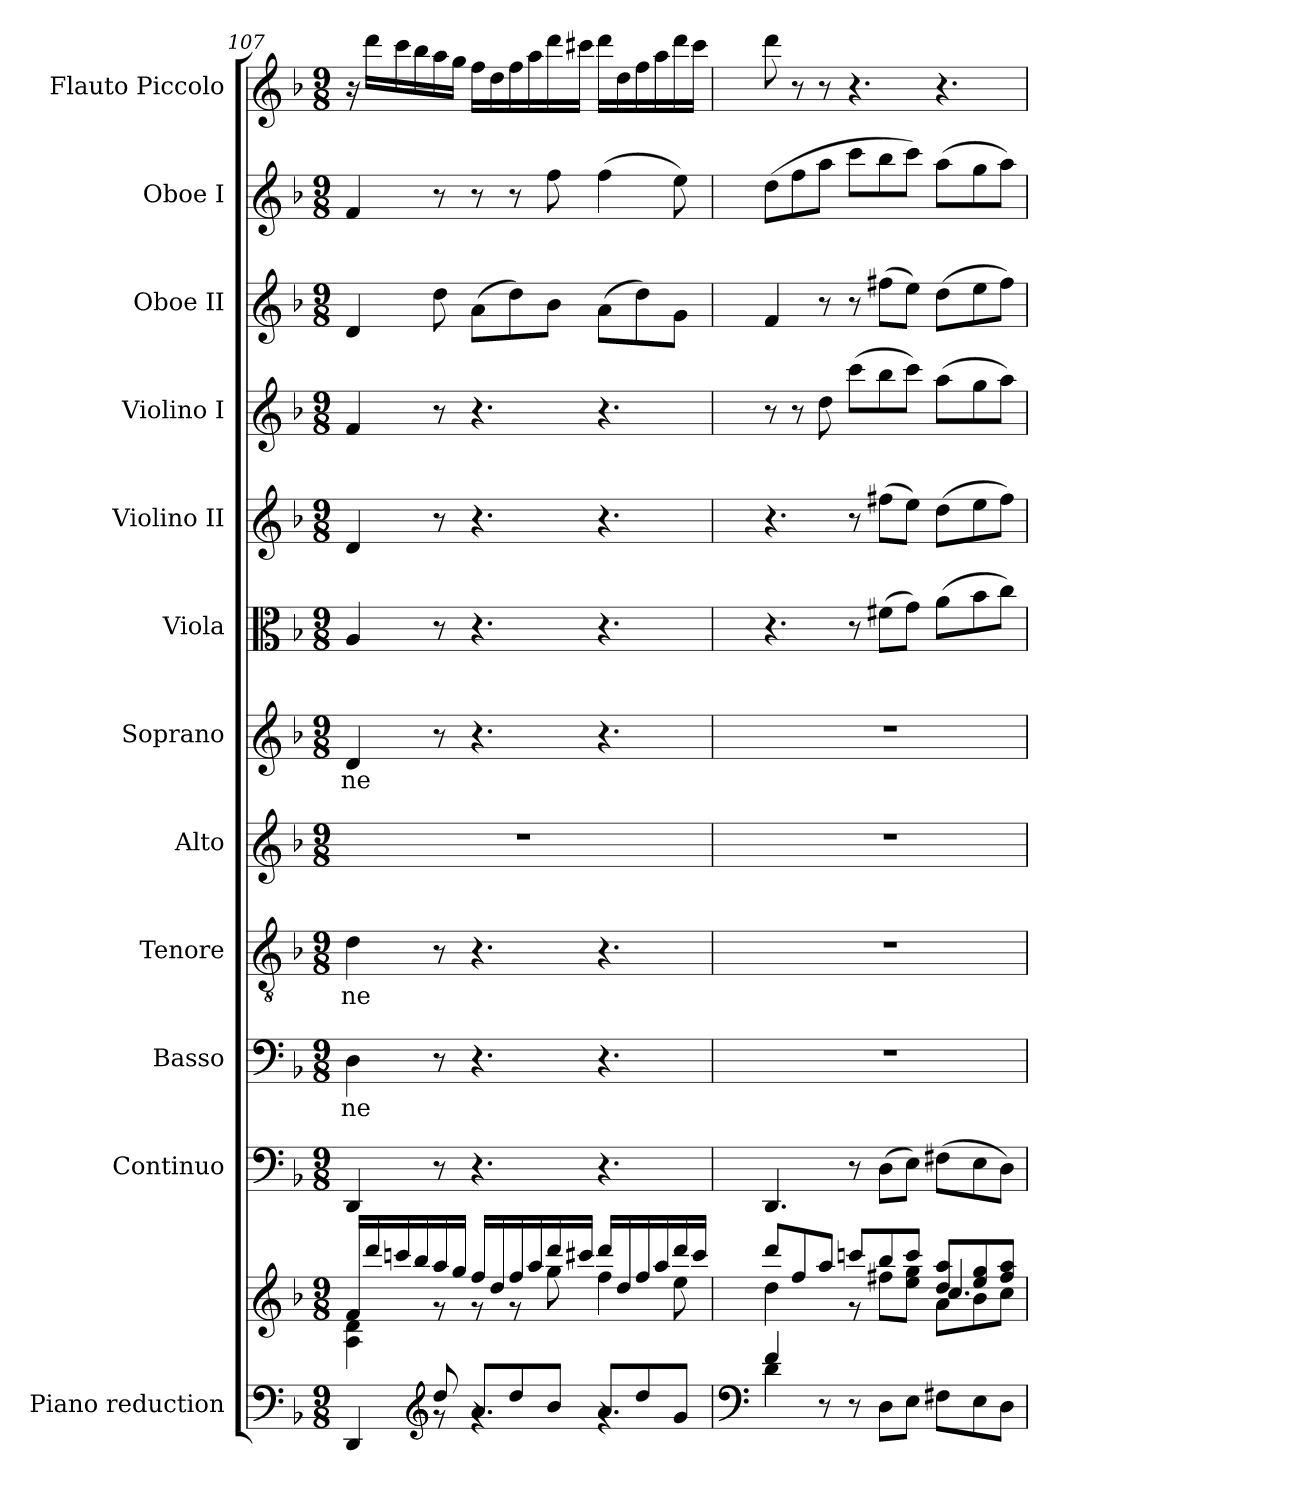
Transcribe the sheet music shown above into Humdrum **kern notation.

**kern	**kern	**kern	**kern	**text	**kern	**text	**kern	**kern	**text	**kern	**kern	**kern	**kern	**kern	**kern
*part12	*part12	*part11	*part10	*part10	*part9	*part9	*part8	*part7	*part7	*part6	*part5	*part4	*part3	*part2	*part1
*staff13	*staff12	*staff11	*staff10	*staff10	*staff9	*staff9	*staff8	*staff7	*staff7	*staff6	*staff5	*staff4	*staff3	*staff2	*staff1
*I"Piano reduction	*	*I"Continuo	*I"Basso	*	*I"Tenore	*	*I"Alto	*I"Soprano	*	*I"Viola	*I"Violino II	*I"Violino I	*I"Oboe II	*I"Oboe I	*I"Flauto Piccolo
*I'Pno	*	*	*	*	*	*	*	*	*	*	*	*	*I'Ob	*I'Ob	*I'Picc
!!LO:PB:g=z
*clefF4	*clefG2	*clefF4	*clefF4	*	*clefGv2	*	*clefG2	*clefG2	*	*clefC3	*clefG2	*clefG2	*clefG2	*clefG2	*clefG2
*	*	*	*	*	*	*	*	*	*	*	*	*	*	*	*ITrd-7c-12
*k[b-]	*k[b-]	*k[b-]	*k[b-]	*	*k[b-]	*	*k[b-]	*k[b-]	*	*k[b-]	*k[b-]	*k[b-]	*k[b-]	*k[b-]	*k[b-]
*M9/8	*M9/8	*M9/8	*M9/8	*	*M9/8	*	*M9/8	*M9/8	*	*M9/8	*M9/8	*M9/8	*M9/8	*M9/8	*M9/8
=107	=107	=107	=107	=107	=107	=107	=107	=107	=107	=107	=107	=107	=107	=107	=107
*^	*^	*	*	*	*	*	*	*	*	*	*	*	*	*	*
!	!	!	!	!	!	!LO:LY:b	!	!LO:LY:b	!	!	!LO:LY:b	!	!	!	!	!	!
4DD/	4ryy	16f/LL	4A\ 4d\	4DD/	4D\	-ne	4d\	-ne	8%9r	4d/	-ne	4A/	4d/	4f/	4d/	4f/	16r
.	.	16ddd/	.	.	.	.	.	.	.	.	.	.	.	.	.	.	16dddd\LL
.	.	16cccn/	.	.	.	.	.	.	.	.	.	.	.	.	.	.	16cccc\
.	.	16bb-/	.	.	.	.	.	.	.	.	.	.	.	.	.	.	16bbb-\
*clefG2	*	*	*	*	*	*	*	*	*	*	*	*	*	*	*	*	*
8dd/	8rg	16aa/	8r	8r	8r	.	8r	.	.	8r	.	8r	8r	8r	8dd\	8r	16aaa\
.	.	16gg/JJ	.	.	.	.	.	.	.	.	.	.	.	.	.	.	16ggg\JJ
8a/L	4.rg	16ff/LL	8r	4.r	4.r	.	4.r	.	.	4.r	.	4.r	4.r	4.r	(>8a\L	8r	16fff\LL
.	.	16dd/	.	.	.	.	.	.	.	.	.	.	.	.	.	.	16ddd\
8dd/	.	16ff/	8r	.	.	.	.	.	.	.	.	.	.	.	8dd\)	8r	16fff\
.	.	16aa/	.	.	.	.	.	.	.	.	.	.	.	.	.	.	16aaa\
8b-/J	.	16ddd/	8gg\	.	.	.	.	.	.	.	.	.	.	.	8b-\J	8ff\	16dddd\
.	.	16ccc#X/JJ	.	.	.	.	.	.	.	.	.	.	.	.	.	.	16cccc#X\JJ
8a/L	4.rg	16ddd/LL	4ff\	4.r	4.r	.	4.r	.	.	4.r	.	4.r	4.r	4.r	(>8a\L	(>4ff\	16dddd\LL
.	.	16dd/	.	.	.	.	.	.	.	.	.	.	.	.	.	.	16ddd\
8dd/	.	16ff/	.	.	.	.	.	.	.	.	.	.	.	.	8dd\)	.	16fff\
.	.	16aa/	.	.	.	.	.	.	.	.	.	.	.	.	.	.	16aaa\
8g/J	.	16ddd/	8ee\	.	.	.	.	.	.	.	.	.	.	.	8g\J	8ee\)	16dddd\
.	.	16ccc#/JJ	.	.	.	.	.	.	.	.	.	.	.	.	.	.	16cccc#\JJ
*	*	*v	*v	*	*	*	*	*	*	*	*	*	*	*	*	*	*
=108	=108	=108	=108	=108	=108	=108	=108	=108	=108	=108	=108	=108	=108	=108	=108	=108
*clefF4	*	*	*	*	*	*	*	*	*	*	*	*	*	*	*	*
*	*	*^	*	*	*	*	*	*	*	*	*	*	*	*	*	*
*	*	*	*^	*	*	*	*	*	*	*	*	*	*	*	*	*	*
4f/	4d\	8ddd/L	4dd\	2.ryy	4.DD/	8%9r	.	8%9r	.	8%9r	8%9r	.	4.r	4.r	8r	4f/	(>8dd\L	8dddd\
.	.	8ff/	.	.	.	.	.	.	.	.	.	.	.	.	8r	.	8ff\	8r
8r	8ryy	8aa/J	8ryy	.	.	.	.	.	.	.	.	.	.	.	8dd\	8r	8aa\J	8r
8r	8ryy	8cccn/L	8r	.	8r	.	.	.	.	.	.	.	8r	8r	(>8ccc\L	8r	8ccc\L	4.r
8ryy	8D\L	8bb-/	8ff#X\L	.	(>8D\L	.	.	.	.	.	.	.	(>8f#X\L	(>8ff#X\L	8bb-\	(>8ff#X\L	8bb-\	.
8ryy	8E\J	8ccc/J	8ee\ 8gg\J	.	8E\J)	.	.	.	.	.	.	.	8g\J)	8ee\J)	8ccc\J)	8ee\J)	8ccc\J)	.
4.ryy	8F#X\L	8dd/ 8aa/L	8a\L	4.cc/	(>8F#X\L	.	.	.	.	.	.	.	(>8a\L	(>8dd\L	(>8aa\L	(>8dd\L	(>8aa\L	4.r
.	8E\	8ee/ 8gg/	8b-\	.	8E\	.	.	.	.	.	.	.	8b-\	8ee\	8gg\	8ee\	8gg\	.
.	8D\J	8ff#/ 8aa/J	8cc\J	.	8D\J)	.	.	.	.	.	.	.	8cc\J)	8ff#\J)	8aa\J)	8ff#\J)	8aa\J)	.
*v	*v	*	*	*	*	*	*	*	*	*	*	*	*	*	*	*	*	*
*	*v	*v	*v	*	*	*	*	*	*	*	*	*	*	*	*	*	*
=	=	=	=	=	=	=	=	=	=	=	=	=	=	=	=
*-	*-	*-	*-	*-	*-	*-	*-	*-	*-	*-	*-	*-	*-	*-	*-
